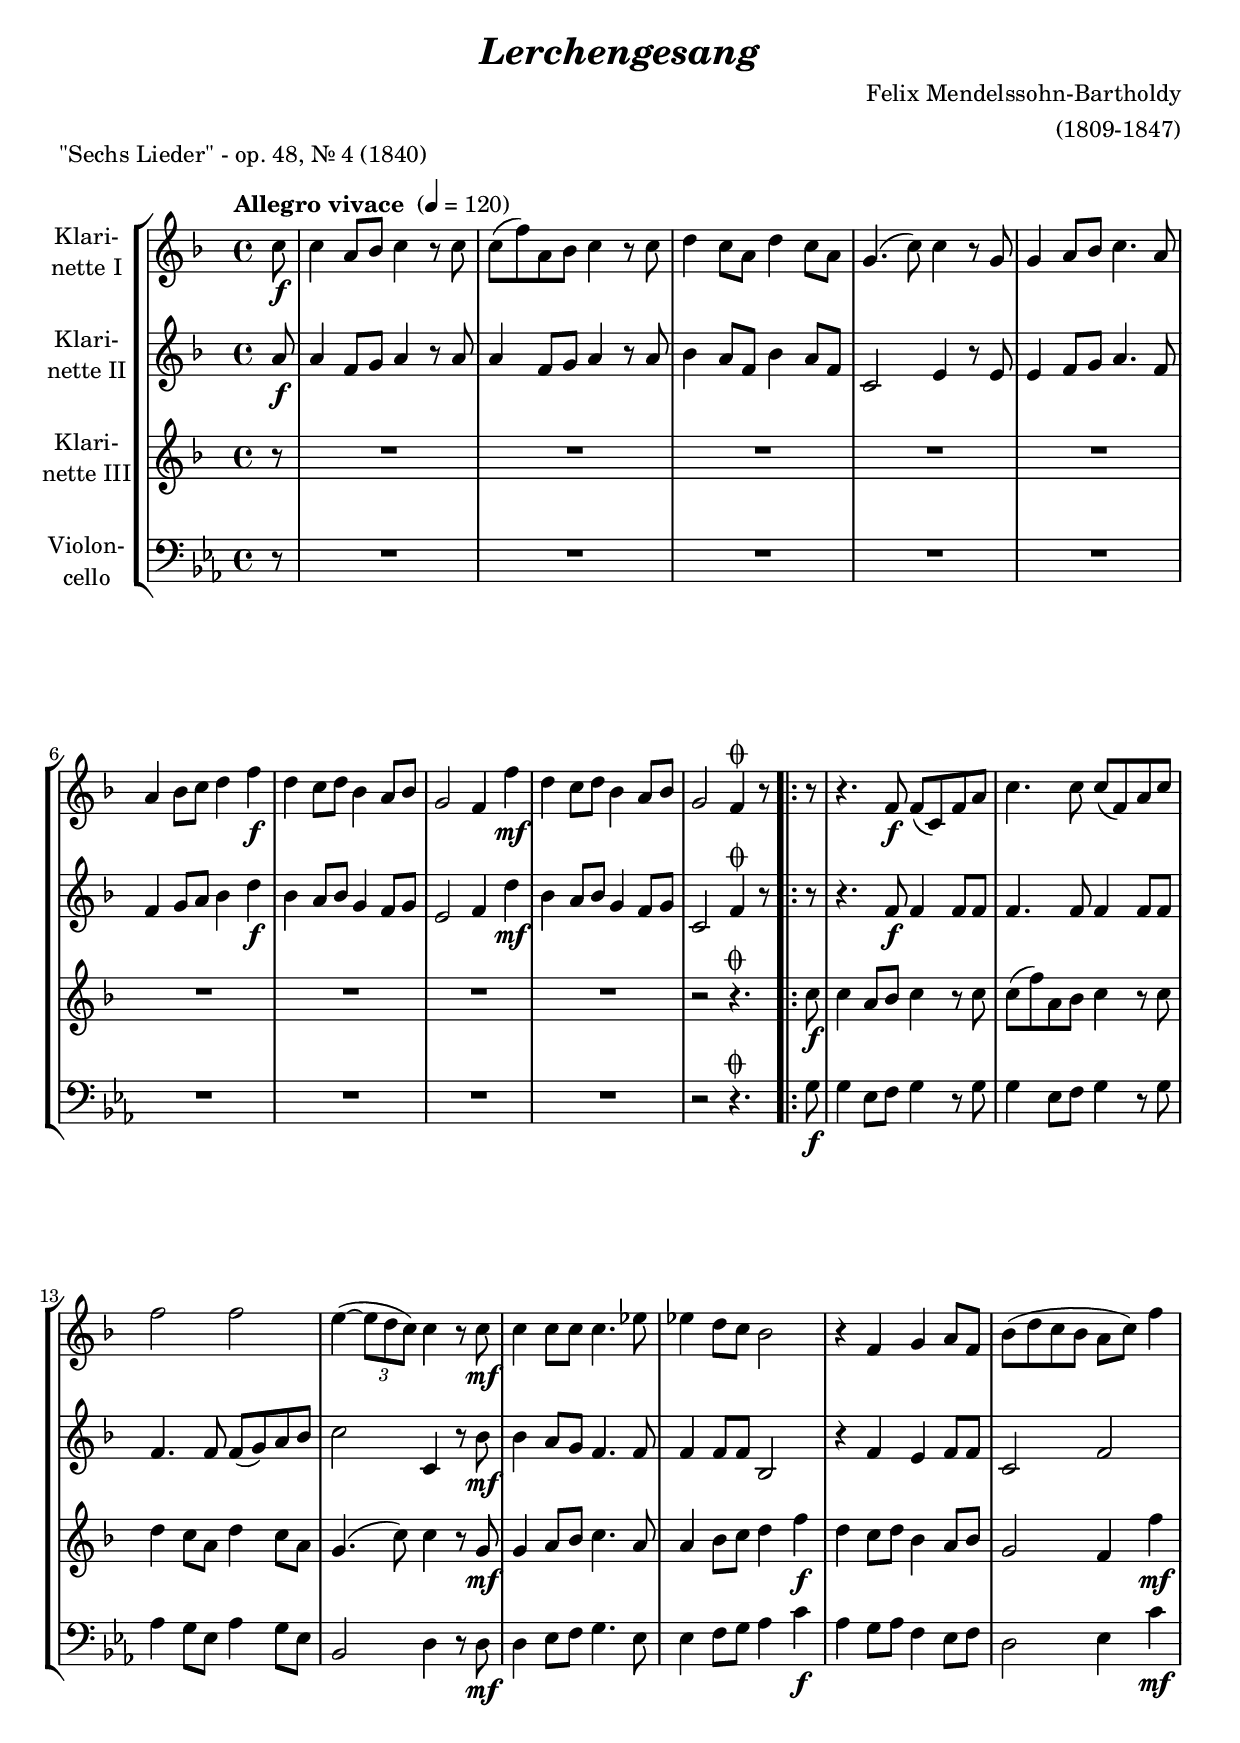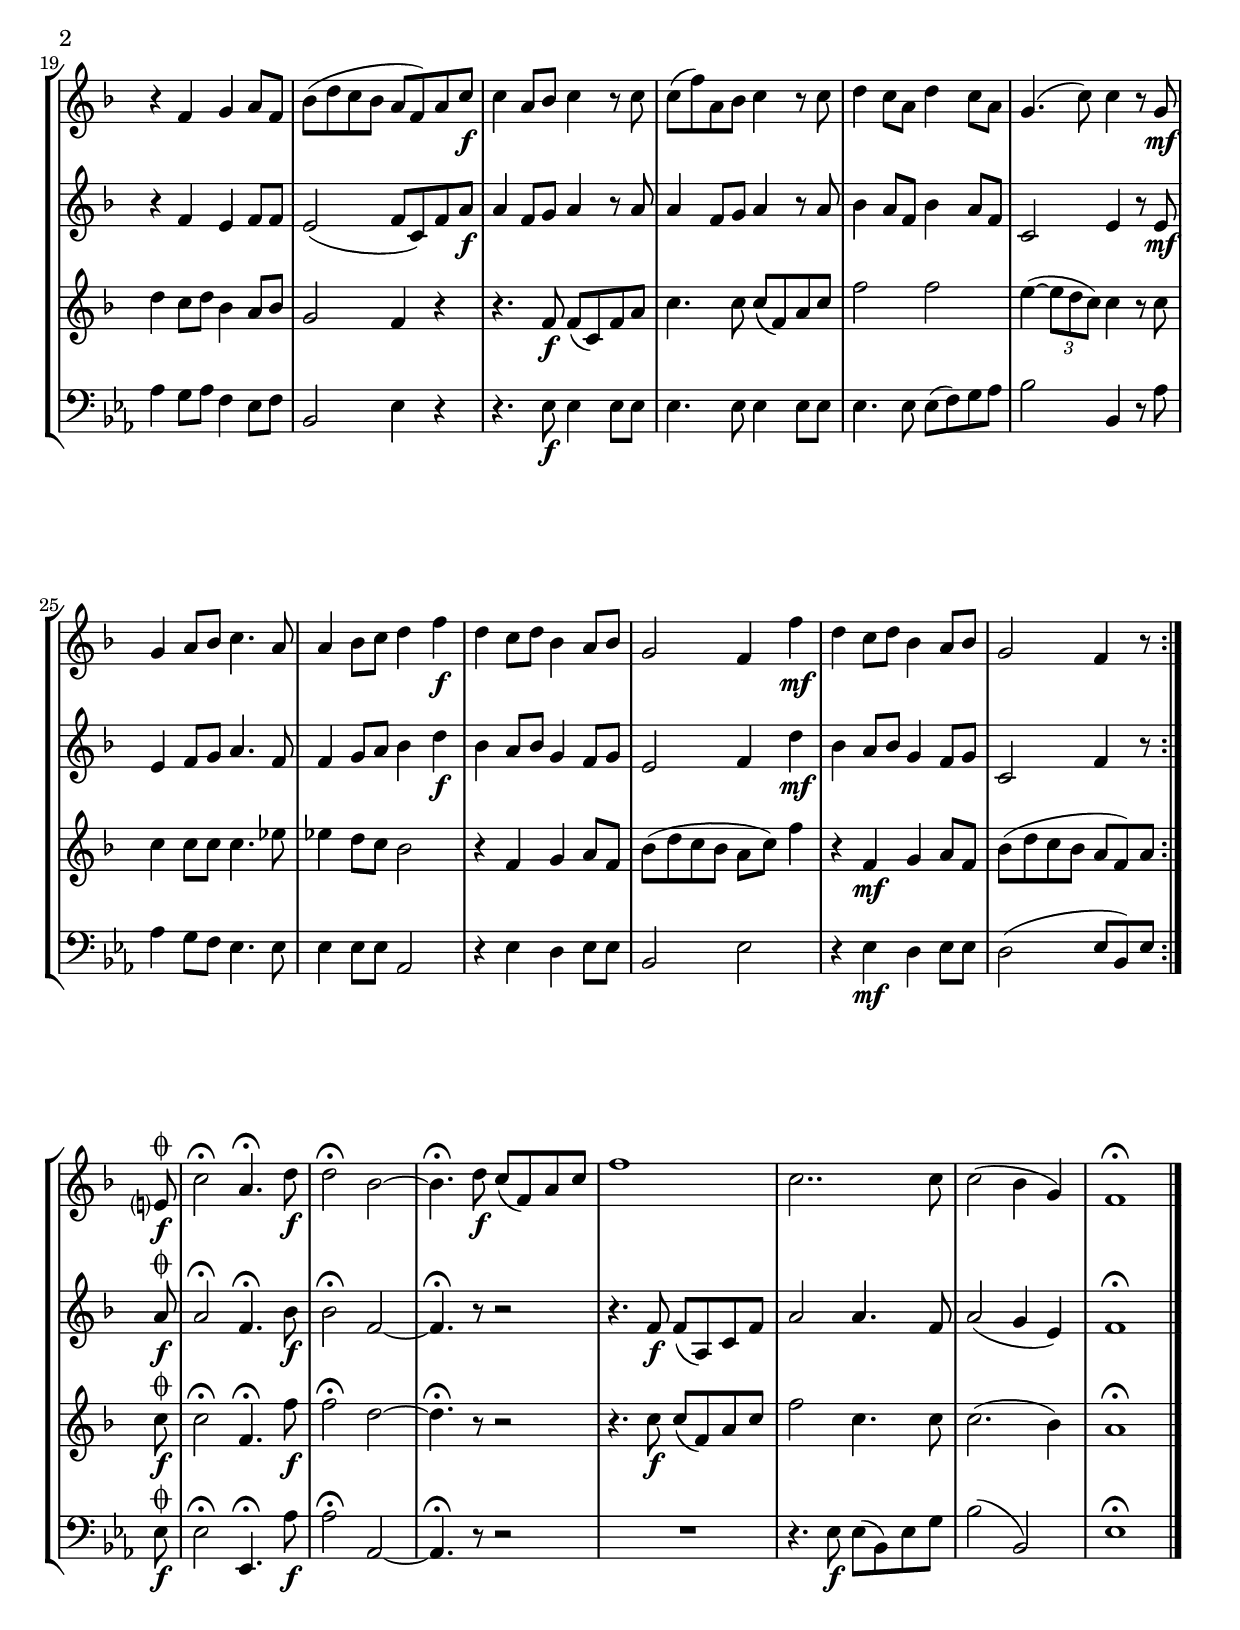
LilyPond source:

\version "2.18.2"
\include "deutsch.ly"
  
#(set-global-staff-size 20.2)

\header {
  title     = \markup \bold \italic "Lerchengesang"
  composer  = "Felix Mendelssohn-Bartholdy"
  arranger  = "(1809-1847)"
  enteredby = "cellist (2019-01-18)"
  piece     = "\"Sechs Lieder\" - op. 48, Nr. 4 (1840)"
}

voiceconsts = {
  \key g \major
  \time 4/4
  \clef "treble"
%  \numericTimeSignature
  \compressFullBarRests
  % Set default beaming for all staves
%  \set Timing.beamExceptions = #'()
%  \set Timing.baseMoment     = #(ly:make-moment 1 4)
%  \set Timing.beatStructure  = #'(1 1 1)
  \tempo "Allegro vivace " 4=120
}

micl = "clarinet"
mifl = "flute"
miob = "oboe"
mifh = "french horn"
misx = "tenor sax"
mist = "string ensemble 1"
miba = "cello"

va = \relative c'' {
  \voiceconsts

  \partial 8 d8\f
  d4 h8 c d4 r8 d
  d( g) h, c d4 r8 d
  e4 d8 h e4 d8 h
  a4.( d8) d4 r8 a

  a4 h8 c d4. h8
  h4 c8 d e4 g\f
  e d8 e c4 h8 c
  a2 g4 g'\mf
  e d8 e c4 h8 c

  a2 g4\coda r8
  \repeat volta 2 {
    r
    r4. g8\f g( d) g h
    d4. d8 d( g,) h d
    g2 g
    fis4(~ \tuplet 3/2 4 { fis8 e d) } d4 r8 d\mf

    d4 d8 d d4. f8
    f4 e8 d c2
    r4 g a h8 g
    c( e d c h d) g4
    r g, a h8 g

    c( e d c h g)h d\f
    d4 h8 c d4 r8 d
    d( g) h, c d4 r8 d
    e4 d8 h e4 d8 h
    a4.( d8) d4 r8 a\mf

    a4 h8 c d4. h8
    h4 c8 d e4 g\f
    e d8 e c4 h8 c
    a2 g4 g'\mf
    e d8 e c4 h8 c

    a2 g4 r8
  }
  fis?\coda\f
  d'2\fermata h4.\fermata e8\f
  e2\fermata c~

  c4.\fermata e8\f d( g, ) h d
  g1
  d2.. d8
  d2( c4 a)
  g1\fermata \bar "|."
}

vb = \relative c'' {
  \voiceconsts

  \partial 8 h8\f
  h4 g8 a h4 r8 h
  h4 g8 a h4 r8 h
  c4 h8 g c4 h8 g
  d2 fis4 r8 fis

  fis4 g8 a h4. g8
  g4 a8 h c4 e\f
  c h8 c a4 g8 a
  fis2 g4 e'\mf

  c h8 c a4 g8 a
  d,2 g4\coda r8
  \repeat volta 2 {
    r
    r4. g8\f g4 g8 g
    g4. g8 g4 g8 g

    g4. g8 g( a) h c
    d2 d,4 r8 c'\mf
    c4 h8 a g4. g8
    g4 g8 g c,2

    r4 g' fis g8 g
    d2 g
    r4 g fis g8 g
    fis2( g8 d) g h\f

    h4 g8 a h4 r8 h
    h4 g8 a h4 r8 h
    c4 h8 g c4 h8 g
    d2 fis4 r8 fis\mf

    fis4 g8 a h4. g8
    g4 a8 h c4 e\f
    c h8 c a4 g8 a
    fis2 g4 e'\mf

    c h8 c a4 g8 a
    d,2 g4 r8
  }
  h\coda\f
  h2\fermata g4.\fermata c8\f
  c2\fermata g~

  g4.\fermata r8 r2
  r4. g8\f g( h,) d g
  h2 h4. g8
  h2( a4 fis)
  g1\fermata \bar "|."
}

vc = \relative c'' {
  \voiceconsts

  \partial 8 r8
  R1*9
  r2 r4.\coda
  \repeat volta 2 {
    d8\f

    d4 h8 c d4 r8 d
    d( g) h, c d4 r8 d
    e4 d8 h e4 d8 h
    a4.( d8) d4 r8 a\mf
    a4 h8 c d4. h8

    h4 c8 d e4 g\f
    e d8 e c4 h8 c
    a2 g4 g'\mf
    e d8 e c4 h8 c
    a2 g4 r

    r4. g8\f g( d) g h
    d4. d8 d( g,) h d
    g2 g
    fis4(~ \tuplet 3/2 4 { fis8 e d) } d4 r8 d
    d4 d8 d d4. f8

    f4 e8 d c2
    r4 g a h8 g
    c( e d c h d) g4
    r g,\mf a h8 g
    c( e d c h[ g) h]
  }
  d\coda\f

  d2\fermata g,4.\fermata g'8\f
  g2\fermata e~
  e4.\fermata r8 r2

  r4. d8\f d( g,) h d
  g2 d4. d8
  d2.( c4)
  h1\fermata \bar "|."
}

vd = \relative c' {
  \voiceconsts
  \clef "bass"
  
  \partial 8 r8
  R1*9
  r2 r4.\coda
  \repeat volta 2 {
    h8\f
    h4 g8 a h4 r8 h
    h4 g8 a h4 r8 h
    c4 h8 g c4 h8 g
    d2 fis4 r8 fis\mf
    fis4 g8 a h4. g8

    g4 a8 h c4 e\f
    c h8 c a4 g8 a
    fis2 g4 e'\mf
    c h8 c a4 g8 a
    d,2 g4 r

    r4. g8\f g4 g8 g
    g4. g8 g4 g8 g
    g4. g8 g( a) h c
    d2 d,4 r8 c'
    c4 h8 a g4. g8

    g4 g8 g c,2
    r4 g' fis g8 g
    d2 g
    r4 g\mf fis g8 g
    fis2( g8[ d) g]
  }
  g\coda\f

  g2\fermata g,4.\fermata c'8\f
  c2\fermata c,~
  c4.\fermata r8 r2
  R1

  r4. g'8\f g( d) g h
  d2( d,)
  g1\fermata \bar "|."
}


music = \new StaffGroup <<
      \new Staff {
	\set Staff.midiInstrument = \micl
	\set Staff.instrumentName = \markup \center-column { "Klari-" "nette I" }
	\transpose g f { \va }
      }

      \new Staff {
	\set Staff.midiInstrument = \micl
	\set Staff.instrumentName = \markup \center-column { "Klari-" "nette II" }
	\transpose g f { \vb }
      }

      \new Staff {
	\set Staff.midiInstrument = \micl
	\set Staff.instrumentName = \markup \center-column { "Klari-" "nette III" }
	\transpose g f { \vc }
      }

      \new Staff {
	\set Staff.midiInstrument = \miba
	\set Staff.instrumentName = \markup \center-column { "Violon-" "cello" }
	\transpose g es { \vd }
      }
>>

\book {
  \score {
    \music
    \layout {}
  }

  \score {
    \unfoldRepeats \music

    \midi {
      \context {
        \Score
      }
    }
  }
}
